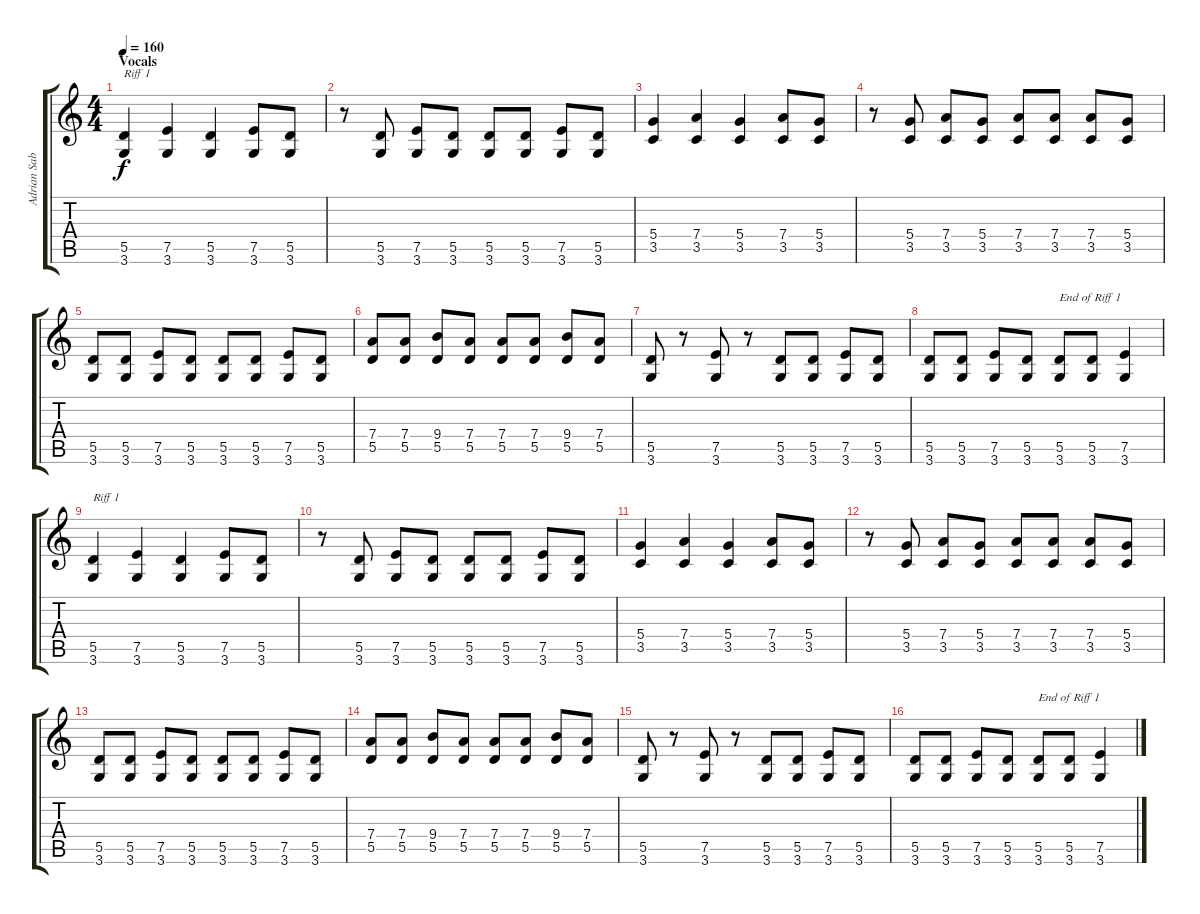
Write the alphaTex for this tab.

\track ("Adrian Sabbath" "Adrian Sab") {instrument distortionguitar}
\staff {score tabs}
\tuning (E4 B3 G3 D3 A2 E2) {hide}
\ts (4 4)
\section ("" "Vocals")
\tempo 160
\clef g2
\ks c
(5.5 3.6).4{txt "Riff 1" dy f} (7.5 3.6).4 (5.5 3.6).4 (7.5 3.6).8 (5.5 3.6).8 |
r.8 (5.5 3.6).8 (7.5 3.6).8 (5.5 3.6).8 (5.5 3.6).8 (5.5 3.6).8 (7.5 3.6).8 (5.5 3.6).8 |
(5.4 3.5).4 (7.4 3.5).4 (5.4 3.5).4 (7.4 3.5).8 (5.4 3.5).8 |
r.8 (5.4 3.5).8 (7.4 3.5).8 (5.4 3.5).8 (7.4 3.5).8 (7.4 3.5).8 (7.4 3.5).8 (5.4 3.5).8 |
(5.5 3.6).8 (5.5 3.6).8 (7.5 3.6).8 (5.5 3.6).8 (5.5 3.6).8 (5.5 3.6).8 (7.5 3.6).8 (5.5 3.6).8 |
(7.4 5.5).8 (7.4 5.5).8 (9.4 5.5).8 (7.4 5.5).8 (7.4 5.5).8 (7.4 5.5).8 (9.4 5.5).8 (7.4 5.5).8 |
(5.5 3.6).8 r.8 (7.5 3.6).8 r.8 (5.5 3.6).8 (5.5 3.6).8 (7.5 3.6).8 (5.5 3.6).8 |
(5.5 3.6).8 (5.5 3.6).8 (7.5 3.6).8 (5.5 3.6).8 (5.5 3.6).8{txt "End of Riff 1"} (5.5 3.6).8 (7.5 3.6).4 |
(5.5 3.6).4{txt "Riff 1"} (7.5 3.6).4 (5.5 3.6).4 (7.5 3.6).8 (5.5 3.6).8 |
r.8 (5.5 3.6).8 (7.5 3.6).8 (5.5 3.6).8 (5.5 3.6).8 (5.5 3.6).8 (7.5 3.6).8 (5.5 3.6).8 |
(5.4 3.5).4 (7.4 3.5).4 (5.4 3.5).4 (7.4 3.5).8 (5.4 3.5).8 |
r.8 (5.4 3.5).8 (7.4 3.5).8 (5.4 3.5).8 (7.4 3.5).8 (7.4 3.5).8 (7.4 3.5).8 (5.4 3.5).8 |
(5.5 3.6).8 (5.5 3.6).8 (7.5 3.6).8 (5.5 3.6).8 (5.5 3.6).8 (5.5 3.6).8 (7.5 3.6).8 (5.5 3.6).8 |
(7.4 5.5).8 (7.4 5.5).8 (9.4 5.5).8 (7.4 5.5).8 (7.4 5.5).8 (7.4 5.5).8 (9.4 5.5).8 (7.4 5.5).8 |
(5.5 3.6).8 r.8 (7.5 3.6).8 r.8 (5.5 3.6).8 (5.5 3.6).8 (7.5 3.6).8 (5.5 3.6).8 |
(5.5 3.6).8 (5.5 3.6).8 (7.5 3.6).8 (5.5 3.6).8 (5.5 3.6).8{txt "End of Riff 1"} (5.5 3.6).8 (7.5 3.6).4
